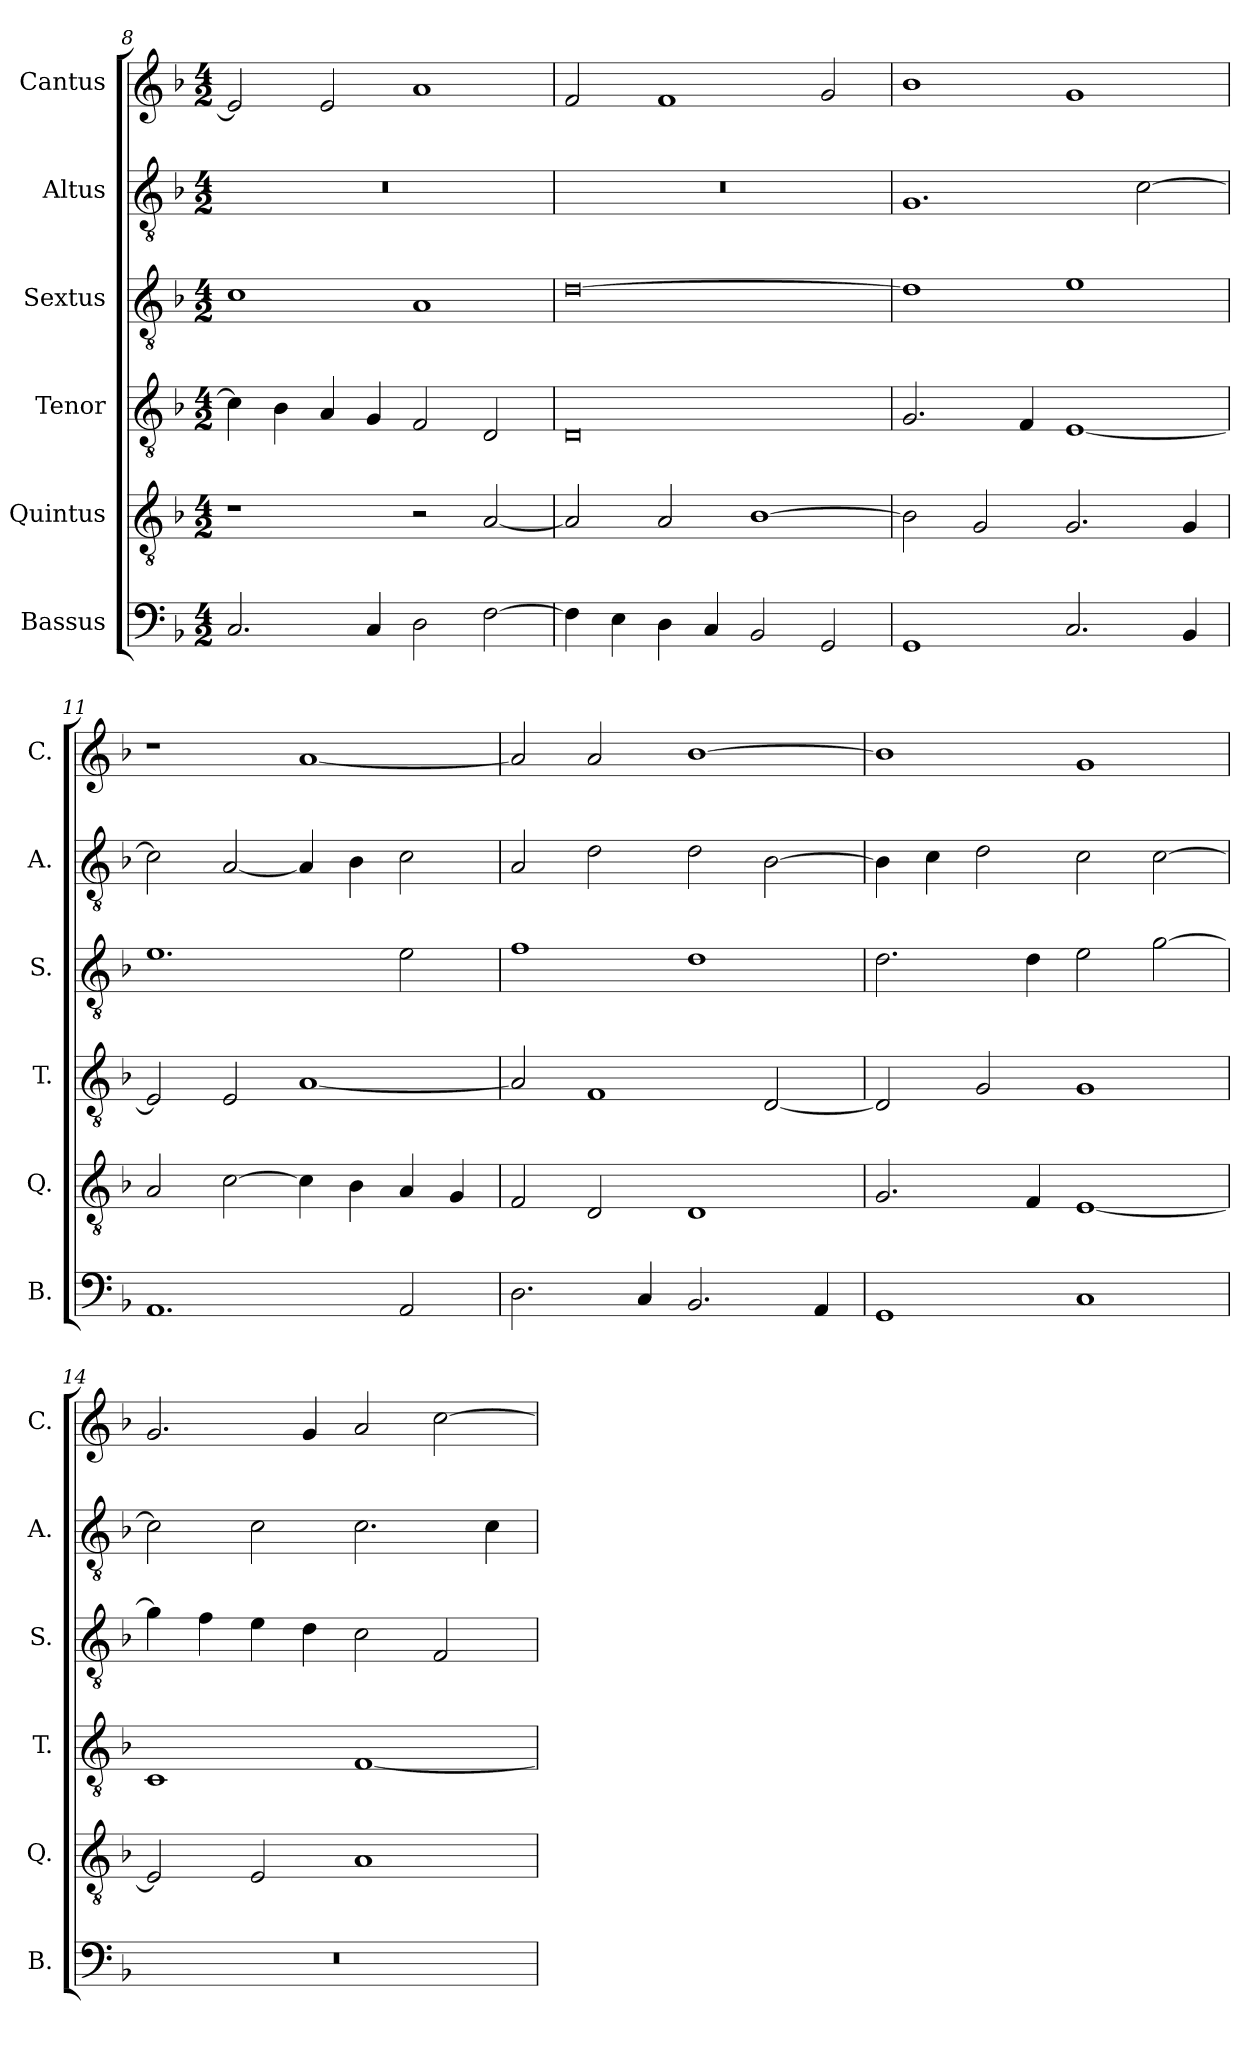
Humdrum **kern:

**kern	**kern	**kern	**kern	**kern	**kern
*part6	*part5	*part4	*part3	*part2	*part1
*staff6	*staff5	*staff4	*staff3	*staff2	*staff1
*I"Bassus	*I"Quintus	*I"Tenor	*I"Sextus	*I"Altus	*I"Cantus
*I'B.	*I'Q.	*I'T.	*I'S.	*I'A.	*I'C.
*clefF4	*clefGv2	*clefGv2	*clefGv2	*clefGv2	*clefG2
*k[b-]	*k[b-]	*k[b-]	*k[b-]	*k[b-]	*k[b-]
*F:	*F:	*F:	*F:	*F:	*F:
*M4/2	*M4/2	*M4/2	*M4/2	*M4/2	*M4/2
=8	=8	=8	=8	=8	=8
2.C/	1r	4c\]	1c	0r	2e/]
.	.	4B-\	.	.	.
.	.	4A/	.	.	2e/
4C/	.	4G/	.	.	.
2D\	2r	2F/	1A	.	1a
[2F\	[2A/	2D/	.	.	.
=9	=9	=9	=9	=9	=9
4F\]	2A/]	0D	[0d	0r	2f/
4E\	.	.	.	.	.
4D\	2A/	.	.	.	1f
4C/	.	.	.	.	.
2BB-/	[1B-	.	.	.	.
2GG/	.	.	.	.	2g/
=10	=10	=10	=10	=10	=10
1GG	2B-\]	2.G/	1d]	1.G	1b-
.	2G/	.	.	.	.
.	.	4F/	.	.	.
2.C/	2.G/	[1E	1e	.	1g
.	.	.	.	[2c\	.
4BB-/	4G/	.	.	.	.
!!LO:PB:g=z
=11	=11	=11	=11	=11	=11
1.AA	2A/	2E/]	1.e	2c\]	1r
.	[2c\	2E/	.	[2A/	.
.	4c\]	[1A	.	4A/]	[1a
.	4B-\	.	.	4B-\	.
2AA/	4A/	.	2e\	2c\	.
.	4G/	.	.	.	.
=12	=12	=12	=12	=12	=12
2.D\	2F/	2A/]	1f	2A/	2a/]
.	2D/	1F	.	2d\	2a/
4C/	.	.	.	.	.
2.BB-/	1D	.	1d	2d\	[1b-
.	.	[2D/	.	[2B-\	.
4AA/	.	.	.	.	.
=13	=13	=13	=13	=13	=13
1GG	2.G/	2D/]	2.d\	4B-\]	1b-]
.	.	.	.	4c\	.
.	.	2G/	.	2d\	.
.	4F/	.	4d\	.	.
1C	[1E	1G	2e\	2c\	1g
.	.	.	[2g\	[2c\	.
=14	=14	=14	=14	=14	=14
0r	2E/]	1C	4g\]	2c\]	2.g/
.	.	.	4f\	.	.
.	2E/	.	4e\	2c\	.
.	.	.	4d\	.	4g/
.	1A	[1F	2c\	2.c\	2a/
.	.	.	2F/	.	[2cc\
.	.	.	.	4c\	.
=	=	=	=	=	=
*-	*-	*-	*-	*-	*-
